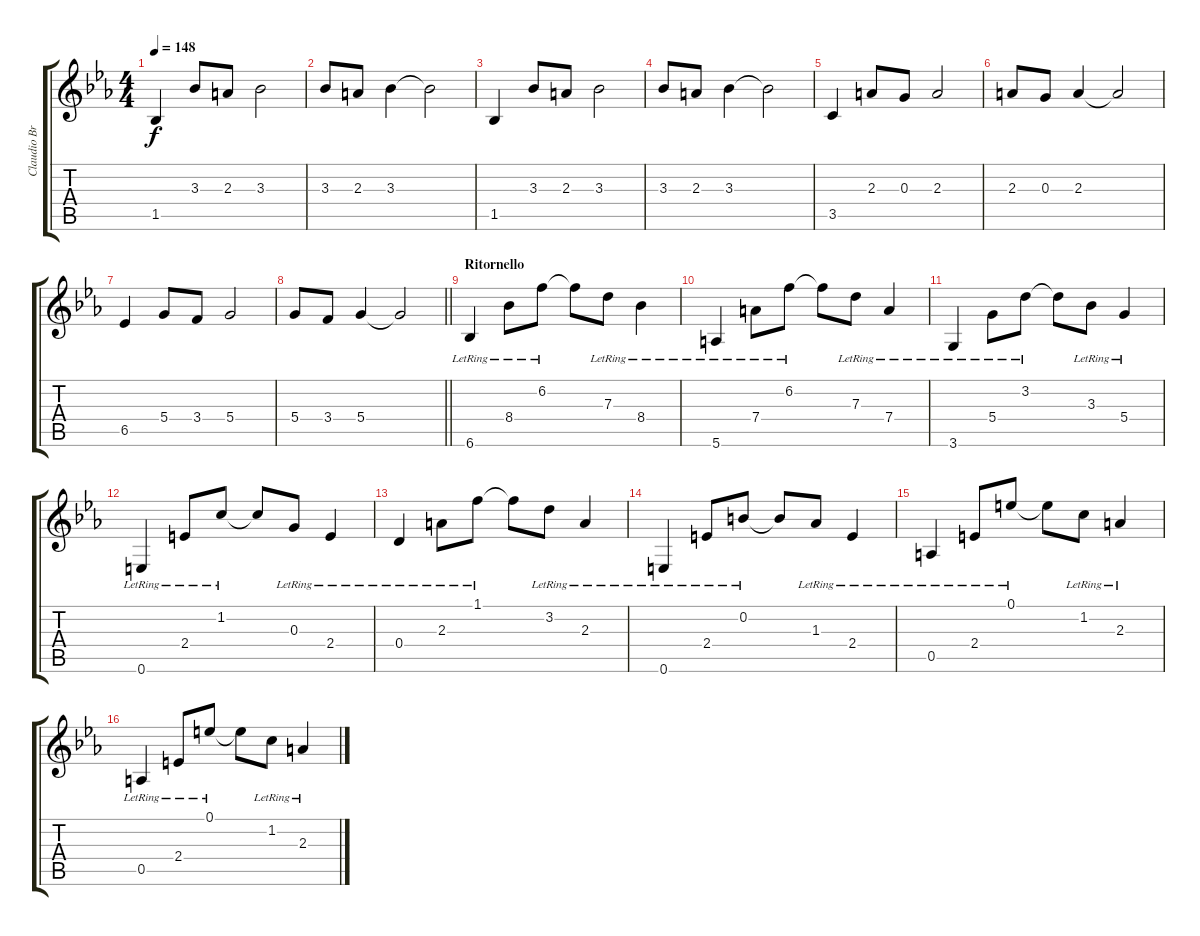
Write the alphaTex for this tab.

\track ("Claudio Brasini [Chitarra]" "Claudio Br") {instrument electricguitarclean}
\staff {score tabs}
\tuning (E4 B3 G3 D3 A2 E2) {hide}
\ts (4 4)
\tempo 148
\clef g2
\ks cminor
1.5.4{dy f} 3.3.8 2.3.8 3.3.2 |
3.3.8 2.3.8 3.3.4 3.3{t}.2 |
1.5.4 3.3.8 2.3.8 3.3.2 |
3.3.8 2.3.8 3.3.4 3.3{t}.2 |
3.5.4 2.3.8 0.3.8 2.3.2 |
2.3.8 0.3.8 2.3.4 2.3{t}.2 |
6.5.4 5.4.8 3.4.8 5.4.2 |
\barLineRight lightlight
5.4.8 3.4.8 5.4.4 5.4{t}.2 |
\section ("" "Ritornello")
6.6{lr}.4 8.4{lr}.8 6.2{lr}.8 6.2{t}.8 7.3{lr}.8 8.4{lr}.4 |
5.6{lr}.4 7.4{lr}.8 6.2{lr}.8 6.2{t}.8 7.3{lr}.8 7.4{lr}.4 |
3.6{lr}.4 5.4{lr}.8 3.2{lr}.8 3.2{t}.8 3.3{lr}.8 5.4{lr}.4 |
0.6{lr}.4 2.4{lr}.8 1.2{lr}.8 1.2{t}.8 0.3{lr}.8 2.4{lr}.4 |
0.4{lr}.4 2.3{lr}.8 1.1{lr}.8 1.1{t}.8 3.2{lr}.8 2.3{lr}.4 |
0.6{lr}.4 2.4{lr}.8 0.2{lr}.8 0.2{t}.8 1.3{lr}.8 2.4{lr}.4 |
0.5{lr}.4 2.4{lr}.8 0.1{lr}.8 0.1{t}.8 1.2{lr}.8 2.3{lr}.4 |
0.5{lr}.4 2.4{lr}.8 0.1{lr}.8 0.1{t}.8 1.2{lr}.8 2.3{lr}.4
